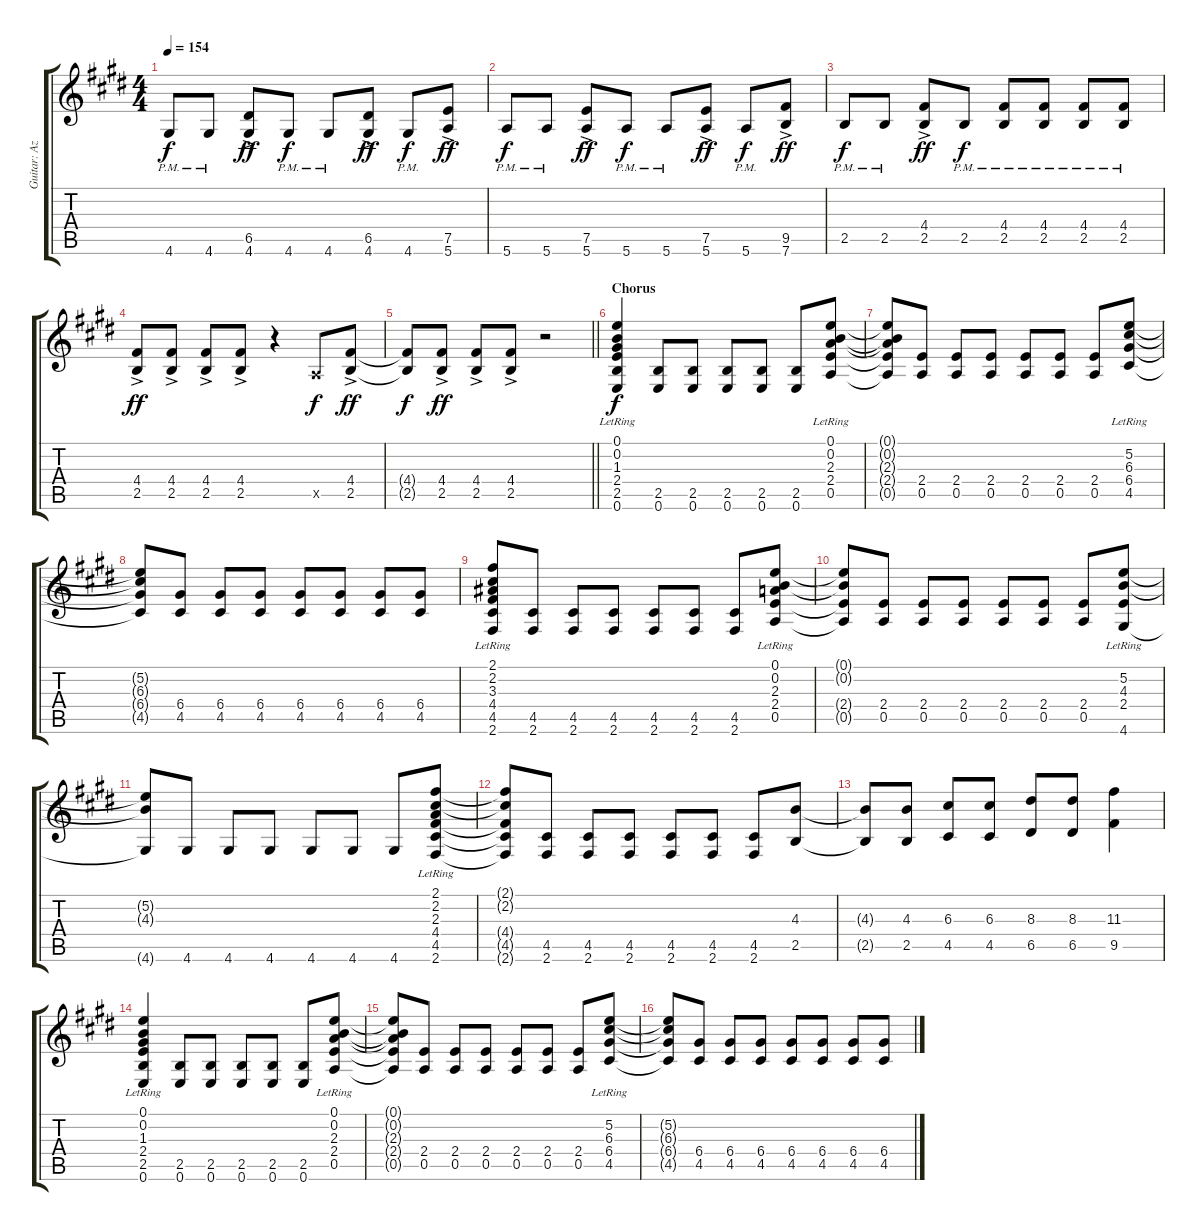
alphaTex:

\track ("Guitar: Azusa Nakano" "Guitar: Az") {instrument distortionguitar}
\staff {score tabs}
\tuning (E4 B3 G3 D3 A2 E2) {hide}
\ts (4 4)
\tempo 154
\clef g2
\ks e
4.6{pm}.8{dy f} 4.6{pm}.8 (6.5{ac} 4.6{ac}).8{dy ff} 4.6{pm}.8{dy f} 4.6{pm}.8 (6.5{ac} 4.6{ac}).8{dy ff} 4.6{pm}.8{dy f} (7.5{ac} 5.6{ac}).8{dy ff} |
5.6{pm}.8{dy f} 5.6{pm}.8 (7.5{ac} 5.6{ac}).8{dy ff} 5.6{pm}.8{dy f} 5.6{pm}.8 (7.5{ac} 5.6{ac}).8{dy ff} 5.6{pm}.8{dy f} (9.5{ac} 7.6{ac}).8{dy ff} |
2.5{pm}.8{dy f} 2.5{pm}.8 (4.4{ac} 2.5{ac}).8{dy ff} 2.5{pm}.8{dy f} (4.4 2.5{pm}).8 (4.4 2.5{pm}).8 (4.4 2.5{pm}).8 (4.4 2.5{pm}).8 |
(4.4{ac} 2.5{ac}).8{dy ff} (4.4{ac} 2.5{ac}).8 (4.4{ac} 2.5{ac}).8 (4.4{ac} 2.5{ac}).8 r.4 0.5{x}.8{dy f} (4.4{ac} 2.5{ac}).8{dy ff} |
\barLineRight lightlight
(4.4{t} 2.5{t}).8{dy f} (4.4{ac} 2.5{ac}).8{dy ff} (4.4{ac} 2.5{ac}).8 (4.4{ac} 2.5{ac}).8 r.2 |
\section ("" "Chorus")
(0.1{lr} 0.2{lr} 1.3{lr} 2.4{lr} 2.5{lr} 0.6{lr}).4{dy f} (2.5 0.6).8 (2.5 0.6).8 (2.5 0.6).8 (2.5 0.6).8 (2.5 0.6).8 (0.1{lr} 0.2{lr} 2.3{lr} 2.4{lr} 0.5{lr}).8 |
(0.1{t} 0.2{t} 2.3{t} 2.4{t} 0.5{t}).8 (2.4 0.5).8 (2.4 0.5).8 (2.4 0.5).8 (2.4 0.5).8 (2.4 0.5).8 (2.4 0.5).8 (5.2{lr} 6.3{lr} 6.4{lr} 4.5{lr}).8 |
(5.2{t} 6.3{t} 6.4{t} 4.5{t}).8 (6.4 4.5).8 (6.4 4.5).8 (6.4 4.5).8 (6.4 4.5).8 (6.4 4.5).8 (6.4 4.5).8 (6.4 4.5).8 |
(2.1{lr} 2.2{lr} 3.3{lr} 4.4{lr} 4.5{lr} 2.6{lr}).8 (4.5 2.6).8 (4.5 2.6).8 (4.5 2.6).8 (4.5 2.6).8 (4.5 2.6).8 (4.5 2.6).8 (0.1{lr} 0.2{lr} 2.3{lr} 2.4{lr} 0.5{lr}).8 |
(0.1{t} 0.2{t} 2.4{t} 0.5{t}).8 (2.4 0.5).8 (2.4 0.5).8 (2.4 0.5).8 (2.4 0.5).8 (2.4 0.5).8 (2.4 0.5).8 (5.2{lr} 4.3{lr} 2.4{lr} 4.6{lr}).8 |
(5.2{t} 4.3{t} 4.6{t}).8 4.6.8 4.6.8 4.6.8 4.6.8 4.6.8 4.6.8 (2.1{lr} 2.2{lr} 2.3{lr} 4.4{lr} 4.5{lr} 2.6{lr}).8 |
(2.1{t} 2.2{t} 4.4{t} 4.5{t} 2.6{t}).8 (4.5 2.6).8 (4.5 2.6).8 (4.5 2.6).8 (4.5 2.6).8 (4.5 2.6).8 (4.5 2.6).8 (4.3 2.5).8 |
(4.3{t} 2.5{t}).8 (4.3 2.5).8 (6.3 4.5).8 (6.3 4.5).8 (8.3 6.5).8 (8.3 6.5).8 (11.3 9.5).4 |
(0.1{lr} 0.2{lr} 1.3{lr} 2.4{lr} 2.5{lr} 0.6{lr}).4 (2.5 0.6).8 (2.5 0.6).8 (2.5 0.6).8 (2.5 0.6).8 (2.5 0.6).8 (0.1{lr} 0.2{lr} 2.3{lr} 2.4{lr} 0.5{lr}).8 |
(0.1{t} 0.2{t} 2.3{t} 2.4{t} 0.5{t}).8 (2.4 0.5).8 (2.4 0.5).8 (2.4 0.5).8 (2.4 0.5).8 (2.4 0.5).8 (2.4 0.5).8 (5.2{lr} 6.3{lr} 6.4{lr} 4.5{lr}).8 |
(5.2{t} 6.3{t} 6.4{t} 4.5{t}).8 (6.4 4.5).8 (6.4 4.5).8 (6.4 4.5).8 (6.4 4.5).8 (6.4 4.5).8 (6.4 4.5).8 (6.4 4.5).8
